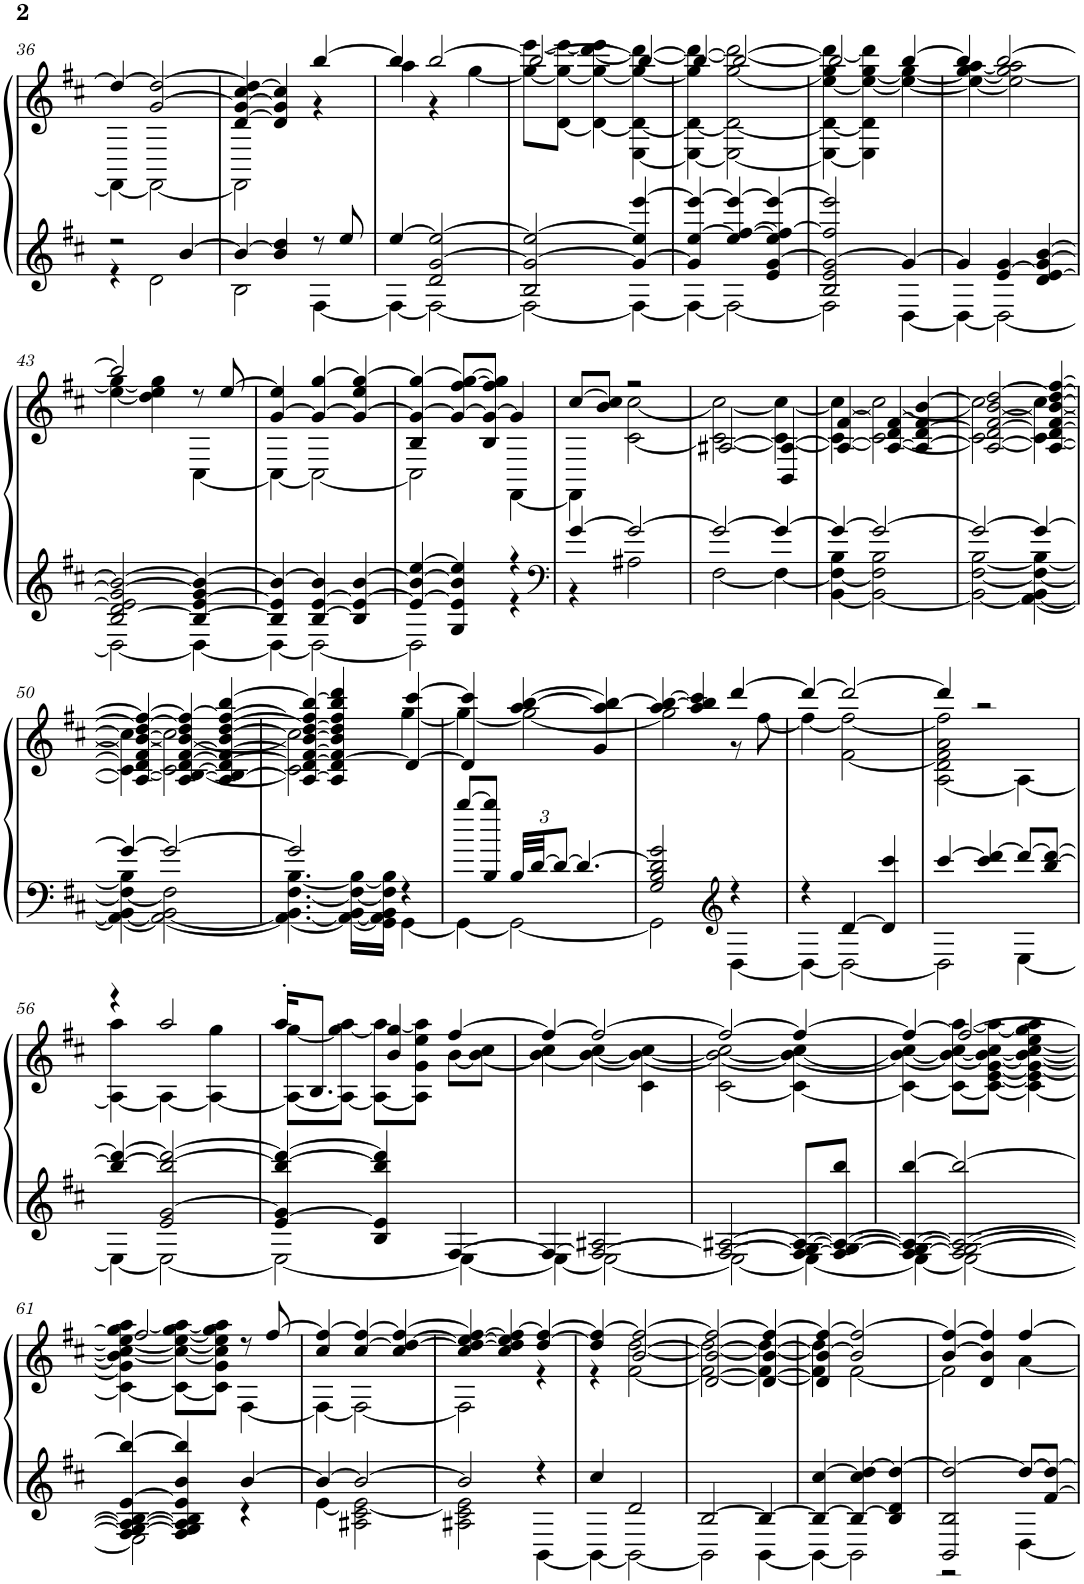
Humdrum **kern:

**kern	**kern
*part1	*part1
*staff2	*staff1
*I"Piano	*
*I'Pia.	*
!!LO:PB:g=z
*clefG2	*clefG2
*k[f#c#]	*k[f#c#]
*M3/4	*M3/4
=36	=36
*^	*^
2r	4r	4dd/_	4FF#\_
.	2d\	[2g/ 2dd/_	2FF#\_
[4b/	.	.	.
=37	=37	=37	=37
4b/_	2B\	[4d/ 4g/_ [4cc#/ 4dd/]	2FF#\]
4b/] 4dd/	.	4d/] 4g/] 4cc#/]	.
8r	[4F#\	[4bb/	4r
8ee/	.	.	.
=38	=38	=38	=38
[4ee/	4F#\_	4bb/]	4aa\
2d/ [2g/ 2ee/_	2F#\_	[2bb/	4r
.	.	.	[4gg\
=39	=39	=39	=39
2B/ 2g/_ 2ee/_	2F#\_	2bb/_	8gg\_ [8eee\L
.	.	.	[8d\ 8gg\_ 8eee\_J
.	.	.	4d\_ 4gg\_ [4ddd\ 4eee\]
4g/_ 4ee/] [4eee/	4F#\_	4bb/_	[4E\ 4d\_ 4gg\_ 4ddd\_
=40	=40	=40	=40
4g/] [4ee/ 4eee/_	4F#\_	4bb/_	4E\_ 4d\_ 4gg\] 4ddd\_
4ee/_ [4ff#/ 4eee/_	2F#\_	2bb/_	2E\_ 2d\_ [2gg\ 2ddd\_
4e/ [4g/ 4ee/] 4ff#/_ 4eee/_	.	.	.
=41	=41	=41	=41
2B/ 2e/ 2g/_ 2ff#/] 2eee/]	2F#\]	2bb/]	4E\_ 4d\_ [4ee\ 4gg\] 4ddd\_
.	.	.	4E\] 4d\] 4ee\_ [4gg\ 4ddd\]
4g/_	[4D\	[4bb/	4ee\_ 4gg\_
=42	=42	=42	=42
4g/]	4D\_	4bb/]	4ee\_ 4gg\_ [4aa\
[4e/ 4g/	2D\_	[2bb/	2ee\] 2gg\_ 2aa\]
[4d/ 4e/] [4g/ [4b/	.	.	.
!!LO:LB:g=z	!!
=43	=43	=43	=43
[2B/ 2d/] 2e/ 2g/_ 2b/_	2D\_	2bb/]	[4ee\ 4gg\_
.	.	.	4dd\ 4ee\] 4gg\]
4B/_ [4e/ 4g/] 4b/_	4D\_	8r	[4C#\
.	.	[8ee/	.
=44	=44	=44	=44
4B/] 4e/] 4b/_	4D\_	[4g/ 4ee/]	4C#\_
[4B/ [4e/ 4b/]	2D\_	4g/_ [4gg/	2C#\_
4B/] 4e/_ [4b/	.	4g/_ 4ee/ 4gg/_	.
=45	=45	=45	=45
4e/_ 4b/_ [4ee/	2D\]	4B/ 4g/_ 4gg/_	2C#\]
4G/ 4e/] 4b/] 4ee/]	.	8g/_ [8ff#/ 8gg/_L	.
.	.	8B/ 8g/_ 8ff#/] 8gg/]J	.
4r	4r	4g/]	[4FF#\
=46	=46	=46	=46
*clefF4	*	*	*
[4g/	4r	[8cc#/L	4FF#\]
.	.	8b/ 8cc#/]J	.
2g/_	2A#X\	2r	[2c#\ [2cc#\
=47	=47	=47	=47
2g/_	[2F#\	[2A#X/	2c#\_ 2cc#\_
4g/_	4F#\_	4BB/ 4A#/_	4c#\_ 4cc#\_
=48	=48	=48	=48
4g/_	[4BB\ 4F#\_ 4B\	4A#/_ [4f#/	4c#\_ 4cc#\_
2g/_	2BB\_ 2F#\] 2B\	4A#/_ 4d/ 4f#/_	2c#\_ 2cc#\_
.	.	4A#/_ [4d/ 4f#/] [4b/	.
=49	=49	=49	=49
2g/_	2BB\_ [2F#\ [2B\	2A#/_ 2d/_ [2f#/ 2b/] [2dd/	2c#\_ 2cc#\_
4g/_	[4AA\ 4BB\_ 4F#\_ 4B\_	4A#/_ 4d/_ 4f#/_ [4b/ 4dd/_ [4ff#/	4c#\_ 4cc#\_
!!LO:LB:g=z	!!
=50	=50	=50	=50
4g/_	4AA\_ 4BB\_ 4F#\_ 4B\]	4A#/_ 4d/] 4f#/_ 4b/_ 4dd/_ 4ff#/_	4c#\_ 4cc#\_
2g/_	2AA\_ 2BB\_ 2F#\]	4A#/_ [4B/ [4d/ 4f#/_ 4b/] 4dd/] 4ff#/_	2c#\_ 2cc#\_
.	.	4A#/_ 4B/] 4d/_ 4f#/_ [4b/ [4dd/ 4ff#/_ [4bb/	.
=51	=51	=51	=51
2g/]	4.AA\_ 4.BB\_ [4.F#\ [4.B\	4A#/_ 4d/_ 4f#/_ 4b/_ 4dd/_ 4ff#/] 4bb/_	2c#\] 2cc#\]
.	.	4A#/] 4d/_ 4f#/] 4b/] 4dd/] 4ff#/ 4bb/] 4ddd/	.
.	16AA\_ 16BB\_ 16F#\_ 16B\_LL	.	.
.	16GG\ 16AA\] 16BB\] 16F#\] 16B\]JJ	.	.
4r	[4GG\	4d/_ [4ccc#/	[4gg\
=52	=52	=52	=52
[8bb/L	4GG\_	4d/] 4ccc#/]	4gg\_
8B/ 8bb/]J	.	.	.
*Xbrackettup	*	*	*
48B/LLL	2GG\_	[4aa/ [4bb/	2gg\_
[48d/JJ	.	.	.
12d/J_	.	.	.
4.d/_	.	.	.
.	.	4g/ 4aa/_ 4bb/]	.
=53	=53	=53	=53
2G/ 2B/ 2d/] 2g/	2GG\]	4aa/_ [4bb/	2gg\]
.	.	4aa/] 4bb/] 4ccc#/	.
*clefG2	*	*	*
4r	[4D\	[4ddd/	8r
.	.	.	[8ff#\
=54	=54	=54	=54
4r	4D\_	4ddd/_	4ff#\_
[4d/	2D\_	2ddd/_	[2f#\ 2ff#\_
4d/] 4ccc#/	.	.	.
=55	=55	=55	=55
[4ccc#/	2D\]	4ddd/]	[2A\ 2d\ 2f#\] 2a\ 2ff#\]
4ccc#/] [4ddd/	.	2r	.
8ddd/L_	[4E\	.	4A\_
[8bb/ 8ddd/_J	.	.	.
!!LO:LB:g=z	!!
=56	=56	=56	=56
4bb/_ 4ddd/_	4E\_	4r	4A\_ 4aa\
2e/ [2g/ 2bb/_ 2ddd/_	2E\_	2aa/	4A\_
.	.	.	4A\_ 4gg\
=57	=57	=57	=57
[4e/ 4g/] 4bb/_ 4ddd/_	2E\_	16aa'/KL	8A\_ [8gg\L
.	.	8.B/J	.
.	.	.	8A\_ 8gg\] [8aa\J
4B/ 4e/] 4bb/] 4ddd/]	.	4b/ 4gg/	8A\_ 8aa\_L
.	.	.	8A\] 8g\ 8ee\ 8aa\]J
[4F#/	4E\_	[4ff#/	[8b\L
.	.	.	8b\_ 8cc#\J
=58	=58	=58	=58
4F#/_	4E\_	4ff#/_	4b\_ 4cc#\
2F#/_ 2A#X/	2E\_	2ff#/_	4b\_ [4cc#\
.	.	.	4c#\ 4b\_ 4cc#\_
=59	=59	=59	=59
2F#/_ [2A#X/	2E\_	2ff#/_	[2c#\ 2b\_ 2cc#\_
8F#/_ [8G/ 8A#/_L	4E\_	4ff#/_	4c#\_ 4b\_ 4cc#\_
8F#/_ 8G/_ 8A#/_ 8bb/J	.	.	.
=60	=60	=60	=60
4F#/_ 4G/_ 4A#/_ [4bb/	4E\_	4ff#/_	4c#\_ 4b\_ 4cc#\_
2F#/_ 2G/_ 2A#/_ 2bb/_	2E\_	2ff#/_	8c#\_ 8b\_ 8cc#\_ [8aa\L
.	.	.	8c#\_ [8e\ [8g\ 8b\_ 8cc#\_ 8aa\_J
.	.	.	4c#\_ 4e\] 4g\_ 4b\_ 4cc#\_ [4ee\ 4gg\ 4aa\]
!!LO:LB:g=z	!!
=61	=61	=61	=61
4F#/_ 4G/_ 4A#/_ 4B/ [4e/ 4bb/_	2E\]	2ff#/]	4c#\_ 4g\] 4b\] 4cc#\_ 4ee\_ 4gg\ [4aa\
4F#/] 4G/] 4A#/] 4B/ 4e/] 4b/ 4bb/]	.	.	8c#\_ 8cc#\_ 8ee\_ [8gg\ 8aa\_L
.	.	.	8c#\] 8g\ 8cc#\] 8ee\] 8gg\] 8aa\]J
[4b/	4r	8r	[4F#\
.	.	[8ff#/	.
=62	=62	=62	=62
4b/_	[4e\	4cc#/ 4ff#/_	4F#\_
2b/_	2A#X\ 2c#\ 2e\_	[4cc#/ 4ff#/_	2F#\_
.	.	4cc#/_ [4dd/ 4ff#/_	.
=63	=63	=63	=63
2b/]	2A#X\ 2c#\ 2e\]	4cc#/_ 4dd/_ [4ee/ 4ff#/]	2F#\]
.	.	4cc#/] 4dd/] 4ee/] [4ff#/	.
4r	[4BB\	[4dd/ 4ff#/_	4r
=64	=64	=64	=64
4cc#/	4BB\_	4dd/] 4ff#/_	4r
2d/	2BB\_	[2b/ 2ff#/_	[2f#\ [2dd\
=65	=65	=65	=65
[2B/	2BB\]	[2d/ 2b/_ 2ff#/_	2f#\_ 2dd\_
4B/_	[4BB\	4d/_ 4b/_ 4ff#/_	4f#\_ 4dd\_
=66	=66	=66	=66
4B/_ [4cc#/	4BB\_	4d/] 4b/_ 4ff#/_	4f#\] 4dd\]
4B/_ 4cc#/] [4dd/	2BB\]	2b/] 2ff#/_	[2f#\
4B/] 4d/ 4dd/_	.	.	.
=67	=67	=67	=67
2BB/ 2B/ 2dd/_	2r	[4b/ 4ff#/_	2f#\]
.	.	4d/ 4b/] 4ff#/]	.
8dd/L_	[4D\	[4ff#/	[4a\
[8f#/ 8dd/_J	.	.	.
*v	*v	*	*
*	*v	*v
=	=
*-	*-
